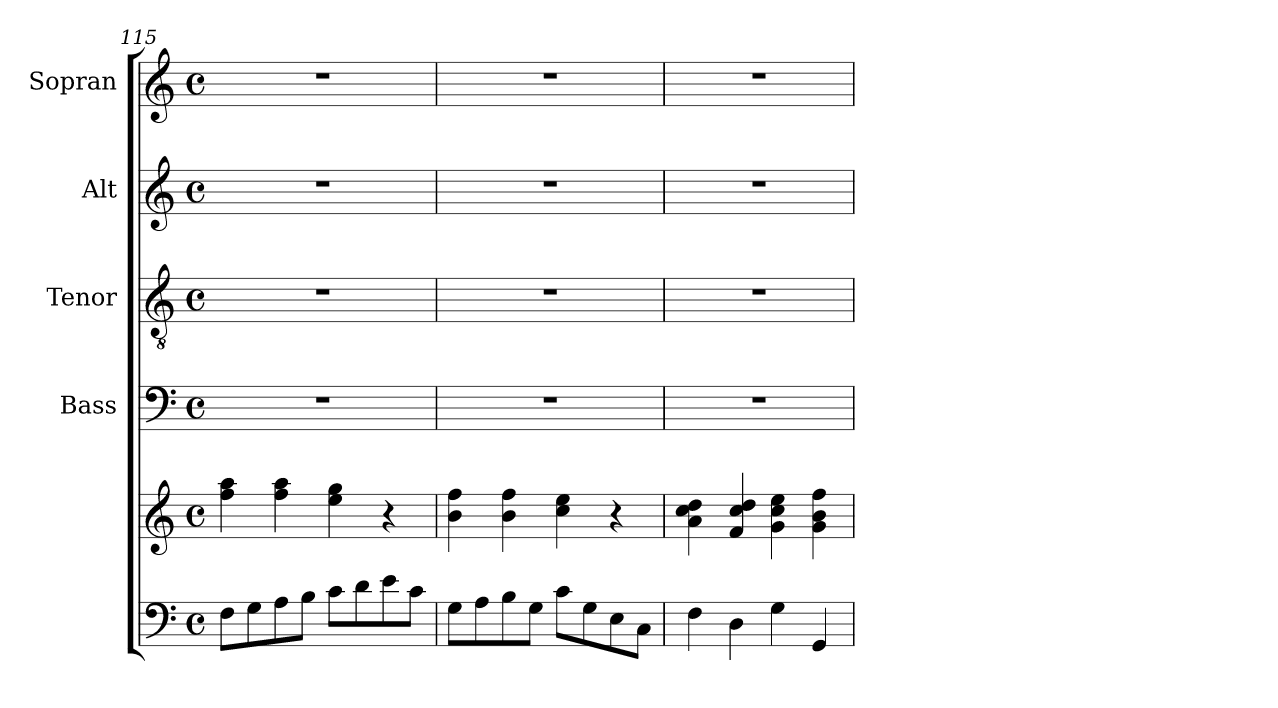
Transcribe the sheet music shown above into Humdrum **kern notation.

**kern	**kern	**kern	**kern	**kern	**kern
*part5	*part5	*part4	*part3	*part2	*part1
*staff6	*staff5	*staff4	*staff3	*staff2	*staff1
*	*	*I"Bass	*I"Tenor	*I"Alt	*I"Sopran
*	*	*I'B.	*I'T.	*I'A.	*I'S.
*clefF4	*clefG2	*clefF4	*clefGv2	*clefG2	*clefG2
*k[]	*k[]	*k[]	*k[]	*k[]	*k[]
*C:	*C:	*C:	*C:	*C:	*C:
*M4/4	*M4/4	*M4/4	*M4/4	*M4/4	*M4/4
*met(c)	*met(c)	*met(c)	*met(c)	*met(c)	*met(c)
=115	=115	=115	=115	=115	=115
8F\L	4ff\ 4aa\	1r	1r	1r	1r
8G\	.	.	.	.	.
8A\	4ff\ 4aa\	.	.	.	.
8B\J	.	.	.	.	.
8c\L	4ee\ 4gg\	.	.	.	.
8d\	.	.	.	.	.
8e\	4r	.	.	.	.
8c\J	.	.	.	.	.
=116	=116	=116	=116	=116	=116
8G\L	4b\ 4ff\	1r	1r	1r	1r
8A\	.	.	.	.	.
8B\	4b\ 4ff\	.	.	.	.
8G\J	.	.	.	.	.
8c\L	4cc\ 4ee\	.	.	.	.
8G\	.	.	.	.	.
8E\	4r	.	.	.	.
8C\J	.	.	.	.	.
=117	=117	=117	=117	=117	=117
4F\	4a\ 4cc\ 4dd\	1r	1r	1r	1r
4D\	4f/ 4cc/ 4dd/	.	.	.	.
4G\	4g\ 4cc\ 4ee\	.	.	.	.
4GG/	4g\ 4b\ 4ff\	.	.	.	.
=	=	=	=	=	=
*-	*-	*-	*-	*-	*-
